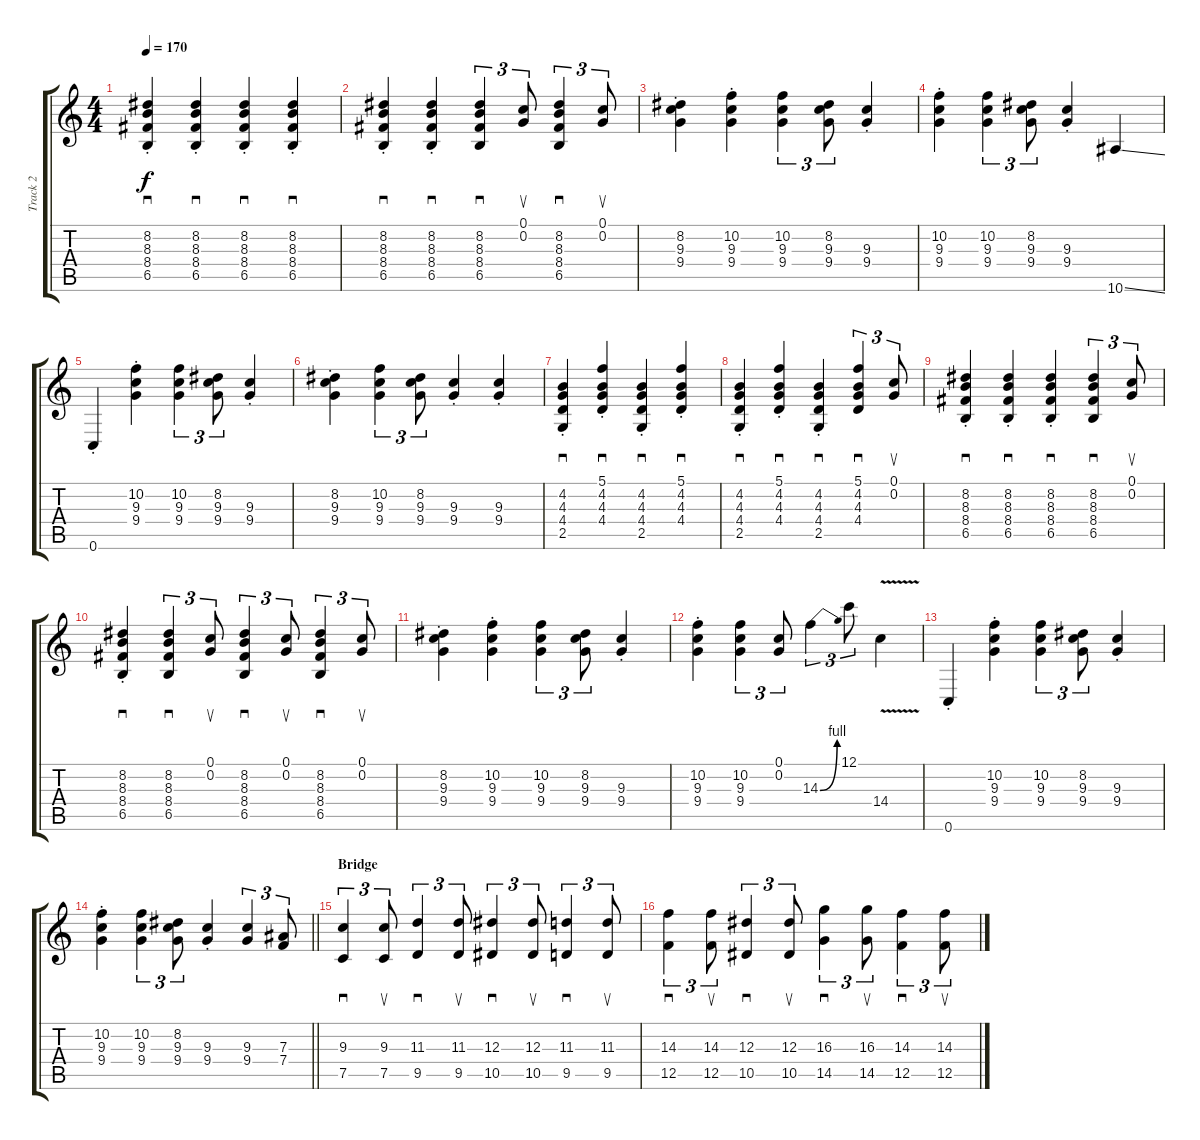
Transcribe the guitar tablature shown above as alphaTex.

\track ("Track 2" "Track 2") {instrument distortionguitar}
\staff {score tabs}
\tuning (C4 G3 Eb3 Bb2 F2 C2) {hide}
\ts (4 4)
\tempo 170
\clef g2
\ks c
(8.2{st} 8.3{st} 8.4{st} 6.5{st}).4{sd dy f} (8.2{st} 8.3{st} 8.4{st} 6.5{st}).4{sd} (8.2{st} 8.3{st} 8.4{st} 6.5{st}).4{sd} (8.2{st} 8.3{st} 8.4{st} 6.5{st}).4{sd} |
(8.2{st} 8.3{st} 8.4{st} 6.5{st}).4{sd} (8.2{st} 8.3{st} 8.4{st} 6.5{st}).4{sd} (8.2 8.3 8.4 6.5).4{sd tu (3 2)} (0.1 0.2).8{su tu (3 2)} (8.2 8.3 8.4 6.5).4{sd tu (3 2)} (0.1 0.2).8{su tu (3 2)} |
(8.2{st} 9.3{st} 9.4{st}).4 (10.2{st} 9.3{st} 9.4{st}).4 (10.2 9.3 9.4).4{tu (3 2)} (8.2 9.3 9.4).8{tu (3 2)} (9.3{st} 9.4{st}).4 |
(10.2{st} 9.3{st} 9.4{st}).4 (10.2 9.3 9.4).4{tu (3 2)} (8.2 9.3 9.4).8{tu (3 2)} (9.3{st} 9.4{st}).4 10.6{ss}.4 |
0.6{st}.4 (10.2{st} 9.3{st} 9.4{st}).4 (10.2 9.3 9.4).4{tu (3 2)} (8.2 9.3 9.4).8{tu (3 2)} (9.3{st} 9.4{st}).4 |
(8.2{st} 9.3{st} 9.4{st}).4 (10.2 9.3 9.4).4{tu (3 2)} (8.2 9.3 9.4).8{tu (3 2)} (9.3{st} 9.4{st}).4 (9.3{st} 9.4{st}).4 |
(4.2{st} 4.3{st} 4.4{st} 2.5{st}).4{sd} (5.1{st} 4.2{st} 4.3{st} 4.4{st}).4{sd} (4.2{st} 4.3{st} 4.4{st} 2.5{st}).4{sd} (5.1{st} 4.2{st} 4.3{st} 4.4{st}).4{sd} |
(4.2{st} 4.3{st} 4.4{st} 2.5{st}).4{sd} (5.1{st} 4.2{st} 4.3{st} 4.4{st}).4{sd} (4.2{st} 4.3{st} 4.4{st} 2.5{st}).4{sd} (5.1 4.2 4.3 4.4).4{sd tu (3 2)} (0.1 0.2).8{su tu (3 2)} |
(8.2{st} 8.3{st} 8.4{st} 6.5{st}).4{sd} (8.2{st} 8.3{st} 8.4{st} 6.5{st}).4{sd} (8.2{st} 8.3{st} 8.4{st} 6.5{st}).4{sd} (8.2 8.3 8.4 6.5).4{sd tu (3 2)} (0.1 0.2).8{su tu (3 2)} |
(8.2{st} 8.3{st} 8.4{st} 6.5{st}).4{sd} (8.2 8.3 8.4 6.5).4{sd tu (3 2)} (0.1 0.2).8{su tu (3 2)} (8.2 8.3 8.4 6.5).4{sd tu (3 2)} (0.1 0.2).8{su tu (3 2)} (8.2 8.3 8.4 6.5).4{sd tu (3 2)} (0.1 0.2).8{su tu (3 2)} |
(8.2{st} 9.3{st} 9.4{st}).4 (10.2{st} 9.3{st} 9.4{st}).4 (10.2 9.3 9.4).4{tu (3 2)} (8.2 9.3 9.4).8{tu (3 2)} (9.3{st} 9.4{st}).4 |
(10.2{st} 9.3{st} 9.4{st}).4 (10.2 9.3 9.4).4{tu (3 2)} (0.1 0.2).8{tu (3 2)} 14.3{be (bend 0 0 60 4)}.4{tu (3 2)} 12.1.8{tu (3 2)} 14.4{v}.4 |
0.6{st}.4 (10.2{st} 9.3{st} 9.4{st}).4 (10.2 9.3 9.4).4{tu (3 2)} (8.2 9.3 9.4).8{tu (3 2)} (9.3{st} 9.4{st}).4 |
\barLineRight lightlight
(10.2{st} 9.3{st} 9.4{st}).4 (10.2 9.3 9.4).4{tu (3 2)} (8.2 9.3 9.4).8{tu (3 2)} (9.3{st} 9.4{st}).4 (9.3 9.4).4{tu (3 2)} (7.3 7.4).8{tu (3 2)} |
\section ("" "Bridge")
(9.3 7.5).4{sd tu (3 2)} (9.3 7.5).8{su tu (3 2)} (11.3 9.5).4{sd tu (3 2)} (11.3 9.5).8{su tu (3 2)} (12.3 10.5).4{sd tu (3 2)} (12.3 10.5).8{su tu (3 2)} (11.3 9.5).4{sd tu (3 2)} (11.3 9.5).8{su tu (3 2)} |
(14.3 12.5).4{sd tu (3 2)} (14.3 12.5).8{su tu (3 2)} (12.3 10.5).4{sd tu (3 2)} (12.3 10.5).8{su tu (3 2)} (16.3 14.5).4{sd tu (3 2)} (16.3 14.5).8{su tu (3 2)} (14.3 12.5).4{sd tu (3 2)} (14.3 12.5).8{su tu (3 2)}
